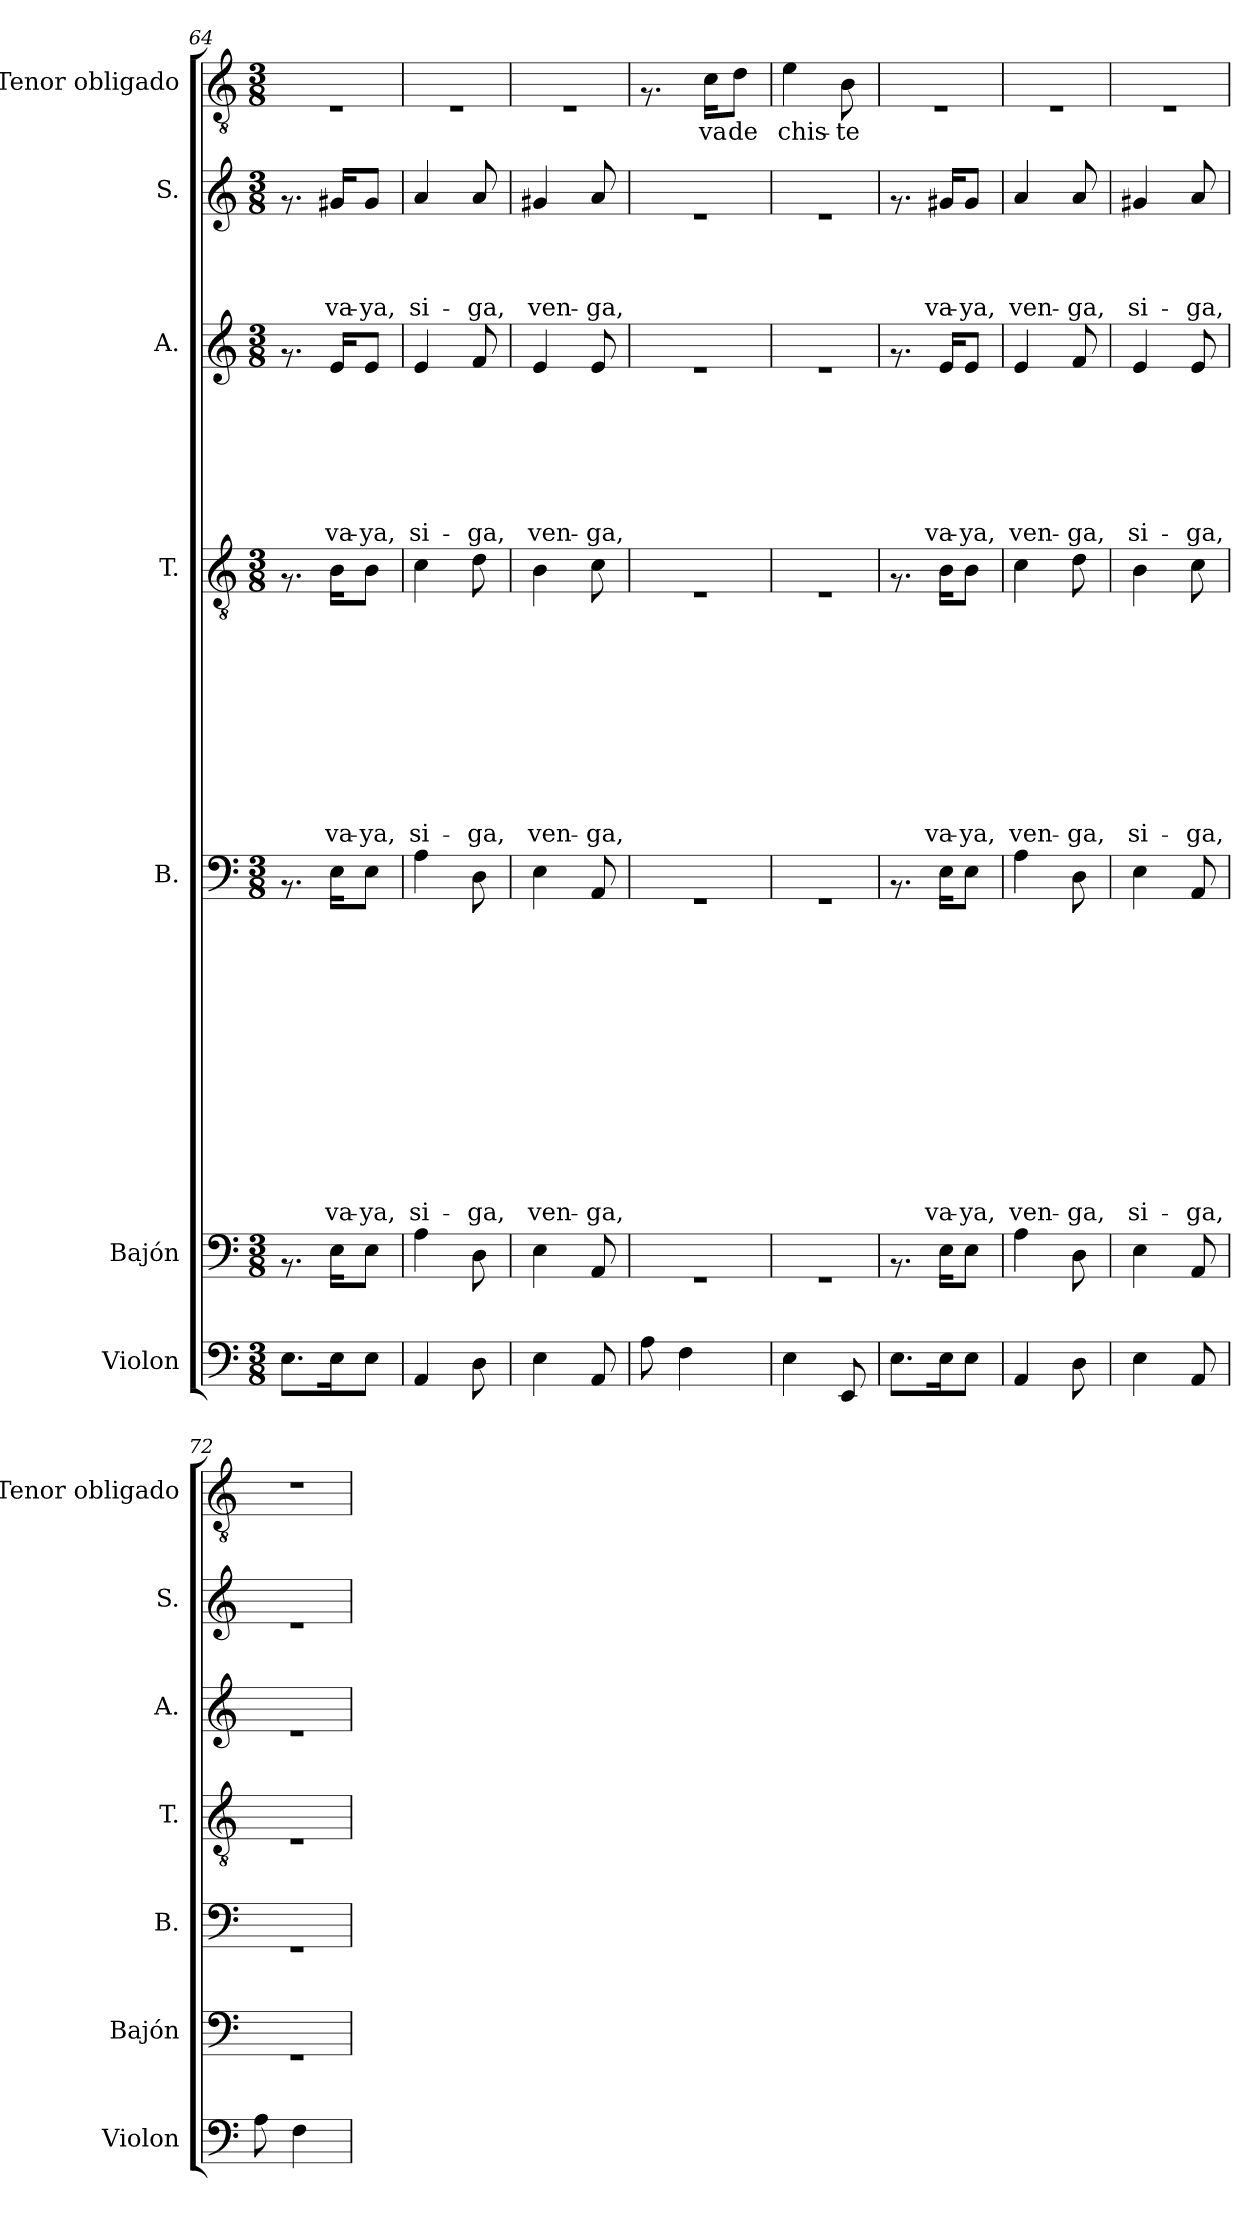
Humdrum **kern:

**kern	**kern	**kern	**text	**text	**text	**text	**text	**text	**text	**text	**text	**text	**text	**text	**text	**kern	**text	**text	**text	**text	**text	**text	**text	**text	**text	**text	**kern	**text	**text	**text	**text	**text	**text	**text	**kern	**text	**text	**text	**text	**kern	**text
*part7	*part6	*part5	*part5	*part5	*part5	*part5	*part5	*part5	*part5	*part5	*part5	*part5	*part5	*part5	*part5	*part4	*part4	*part4	*part4	*part4	*part4	*part4	*part4	*part4	*part4	*part4	*part3	*part3	*part3	*part3	*part3	*part3	*part3	*part3	*part2	*part2	*part2	*part2	*part2	*part1	*part1
*staff7	*staff6	*staff5	*staff5	*staff5	*staff5	*staff5	*staff5	*staff5	*staff5	*staff5	*staff5	*staff5	*staff5	*staff5	*staff5	*staff4	*staff4	*staff4	*staff4	*staff4	*staff4	*staff4	*staff4	*staff4	*staff4	*staff4	*staff3	*staff3	*staff3	*staff3	*staff3	*staff3	*staff3	*staff3	*staff2	*staff2	*staff2	*staff2	*staff2	*staff1	*staff1
*I"Violon	*I"Bajón	*I"B.	*	*	*	*	*	*	*	*	*	*	*	*	*	*I"T.	*	*	*	*	*	*	*	*	*	*	*I"A.	*	*	*	*	*	*	*	*I"S.	*	*	*	*	*I"Tenor obligado	*
*I'Violon	*I'Bajón	*I'B.	*	*	*	*	*	*	*	*	*	*	*	*	*	*I'T.	*	*	*	*	*	*	*	*	*	*	*I'A.	*	*	*	*	*	*	*	*I'S.	*	*	*	*	*I'Tenor obligado	*
*clefF4	*clefF4	*clefF4	*	*	*	*	*	*	*	*	*	*	*	*	*	*clefGv2	*	*	*	*	*	*	*	*	*	*	*clefG2	*	*	*	*	*	*	*	*clefG2	*	*	*	*	*clefGv2	*
*k[]	*k[]	*k[]	*	*	*	*	*	*	*	*	*	*	*	*	*	*k[]	*	*	*	*	*	*	*	*	*	*	*k[]	*	*	*	*	*	*	*	*k[]	*	*	*	*	*k[]	*
*C:	*C:	*C:	*	*	*	*	*	*	*	*	*	*	*	*	*	*C:	*	*	*	*	*	*	*	*	*	*	*C:	*	*	*	*	*	*	*	*C:	*	*	*	*	*C:	*
*M3/8	*M3/8	*M3/8	*	*	*	*	*	*	*	*	*	*	*	*	*	*M3/8	*	*	*	*	*	*	*	*	*	*	*M3/8	*	*	*	*	*	*	*	*M3/8	*	*	*	*	*M3/8	*
=64	=64	=64	=64	=64	=64	=64	=64	=64	=64	=64	=64	=64	=64	=64	=64	=64	=64	=64	=64	=64	=64	=64	=64	=64	=64	=64	=64	=64	=64	=64	=64	=64	=64	=64	=64	=64	=64	=64	=64	=64	=64
8.E\L	8.rAA	8.rAA	.	.	.	.	.	.	.	.	.	.	.	.	.	8.rF	.	.	.	.	.	.	.	.	.	.	8.rf	.	.	.	.	.	.	.	8.rf	.	.	.	.	4.rE	.
!	!	!	!	!	!	!	!	!	!	!	!	!	!	!	!LO:LY:b	!	!	!	!	!	!	!	!	!	!	!LO:LY:b	!	!	!	!	!	!	!	!LO:LY:b	!	!	!	!	!LO:LY:b	!	!
16E\k	16E\KL	16E\KL	.	.	.	.	.	.	.	.	.	.	.	.	va-	16B\KL	.	.	.	.	.	.	.	.	.	va-	16e/KL	.	.	.	.	.	.	va-	16g#X/KL	.	.	.	va-	.	.
!	!	!	!	!	!	!	!	!	!	!	!	!	!	!	!LO:LY:b	!	!	!	!	!	!	!	!	!	!	!LO:LY:b	!	!	!	!	!	!	!	!LO:LY:b	!	!	!	!	!LO:LY:b	!	!
8E\J	8E\J	8E\J	.	.	.	.	.	.	.	.	.	.	.	.	-ya,	8B\J	.	.	.	.	.	.	.	.	.	-ya,	8e/J	.	.	.	.	.	.	-ya,	8g#/J	.	.	.	-ya,	.	.
=65	=65	=65	=65	=65	=65	=65	=65	=65	=65	=65	=65	=65	=65	=65	=65	=65	=65	=65	=65	=65	=65	=65	=65	=65	=65	=65	=65	=65	=65	=65	=65	=65	=65	=65	=65	=65	=65	=65	=65	=65	=65
!	!	!	!	!	!	!	!	!	!	!	!	!	!	!	!LO:LY:b	!	!	!	!	!	!	!	!	!	!	!LO:LY:b	!	!	!	!	!	!	!	!LO:LY:b	!	!	!	!	!LO:LY:b	!	!
4AA/	4A\	4A\	.	.	.	.	.	.	.	.	.	.	.	.	si-	4c\	.	.	.	.	.	.	.	.	.	si-	4e/	.	.	.	.	.	.	si-	4a/	.	.	.	si-	4.rE	.
!	!	!	!	!	!	!	!	!	!	!	!	!	!	!	!LO:LY:b	!	!	!	!	!	!	!	!	!	!	!LO:LY:b	!	!	!	!	!	!	!	!LO:LY:b	!	!	!	!	!LO:LY:b	!	!
8D\	8D\	8D\	.	.	.	.	.	.	.	.	.	.	.	.	-ga,	8d\	.	.	.	.	.	.	.	.	.	-ga,	8f/	.	.	.	.	.	.	-ga,	8a/	.	.	.	-ga,	.	.
!!LO:PB:g=z
=66	=66	=66	=66	=66	=66	=66	=66	=66	=66	=66	=66	=66	=66	=66	=66	=66	=66	=66	=66	=66	=66	=66	=66	=66	=66	=66	=66	=66	=66	=66	=66	=66	=66	=66	=66	=66	=66	=66	=66	=66	=66
!	!	!	!	!	!	!	!	!	!	!	!	!	!	!	!LO:LY:b	!	!	!	!	!	!	!	!	!	!	!LO:LY:b	!	!	!	!	!	!	!	!LO:LY:b	!	!	!	!	!LO:LY:b	!	!
4E\	4E\	4E\	.	.	.	.	.	.	.	.	.	.	.	.	ven-	4B\	.	.	.	.	.	.	.	.	.	ven-	4e/	.	.	.	.	.	.	ven-	4g#X/	.	.	.	ven-	4.rE	.
!	!	!	!	!	!	!	!	!	!	!	!	!	!	!	!LO:LY:b	!	!	!	!	!	!	!	!	!	!	!LO:LY:b	!	!	!	!	!	!	!	!LO:LY:b	!	!	!	!	!LO:LY:b	!	!
8AA/	8AA/	8AA/	.	.	.	.	.	.	.	.	.	.	.	.	-ga,	8c\	.	.	.	.	.	.	.	.	.	-ga,	8e/	.	.	.	.	.	.	-ga,	8a/	.	.	.	-ga,	.	.
=67	=67	=67	=67	=67	=67	=67	=67	=67	=67	=67	=67	=67	=67	=67	=67	=67	=67	=67	=67	=67	=67	=67	=67	=67	=67	=67	=67	=67	=67	=67	=67	=67	=67	=67	=67	=67	=67	=67	=67	=67	=67
8A\	4.rGG	4.rGG	.	.	.	.	.	.	.	.	.	.	.	.	.	4.rE	.	.	.	.	.	.	.	.	.	.	4.re	.	.	.	.	.	.	.	4.re	.	.	.	.	8.rF	.
4F\	.	.	.	.	.	.	.	.	.	.	.	.	.	.	.	.	.	.	.	.	.	.	.	.	.	.	.	.	.	.	.	.	.	.	.	.	.	.	.	.	.
!	!	!	!	!	!	!	!	!	!	!	!	!	!	!	!	!	!	!	!	!	!	!	!	!	!	!	!	!	!	!	!	!	!	!	!	!	!	!	!	!	!LO:LY:b
.	.	.	.	.	.	.	.	.	.	.	.	.	.	.	.	.	.	.	.	.	.	.	.	.	.	.	.	.	.	.	.	.	.	.	.	.	.	.	.	16c\KL	va
!	!	!	!	!	!	!	!	!	!	!	!	!	!	!	!	!	!	!	!	!	!	!	!	!	!	!	!	!	!	!	!	!	!	!	!	!	!	!	!	!	!LO:LY:b
.	.	.	.	.	.	.	.	.	.	.	.	.	.	.	.	.	.	.	.	.	.	.	.	.	.	.	.	.	.	.	.	.	.	.	.	.	.	.	.	8d\J	de
=68	=68	=68	=68	=68	=68	=68	=68	=68	=68	=68	=68	=68	=68	=68	=68	=68	=68	=68	=68	=68	=68	=68	=68	=68	=68	=68	=68	=68	=68	=68	=68	=68	=68	=68	=68	=68	=68	=68	=68	=68	=68
!	!	!	!	!	!	!	!	!	!	!	!	!	!	!	!	!	!	!	!	!	!	!	!	!	!	!	!	!	!	!	!	!	!	!	!	!	!	!	!	!	!LO:LY:b
4E\	4.rGG	4.rGG	.	.	.	.	.	.	.	.	.	.	.	.	.	4.rE	.	.	.	.	.	.	.	.	.	.	4.re	.	.	.	.	.	.	.	4.re	.	.	.	.	4e\	chis-
!	!	!	!	!	!	!	!	!	!	!	!	!	!	!	!	!	!	!	!	!	!	!	!	!	!	!	!	!	!	!	!	!	!	!	!	!	!	!	!	!	!LO:LY:b
8EE/	.	.	.	.	.	.	.	.	.	.	.	.	.	.	.	.	.	.	.	.	.	.	.	.	.	.	.	.	.	.	.	.	.	.	.	.	.	.	.	8B\	-te
=69	=69	=69	=69	=69	=69	=69	=69	=69	=69	=69	=69	=69	=69	=69	=69	=69	=69	=69	=69	=69	=69	=69	=69	=69	=69	=69	=69	=69	=69	=69	=69	=69	=69	=69	=69	=69	=69	=69	=69	=69	=69
8.E\L	8.rAA	8.rAA	.	.	.	.	.	.	.	.	.	.	.	.	.	8.rF	.	.	.	.	.	.	.	.	.	.	8.rf	.	.	.	.	.	.	.	8.rf	.	.	.	.	4.rE	.
!	!	!	!	!	!	!	!	!	!	!	!	!	!	!	!LO:LY:b	!	!	!	!	!	!	!	!	!	!	!LO:LY:b	!	!	!	!	!	!	!	!LO:LY:b	!	!	!	!	!LO:LY:b	!	!
16E\k	16E\KL	16E\KL	.	.	.	.	.	.	.	.	.	.	.	.	va-	16B\KL	.	.	.	.	.	.	.	.	.	va-	16e/KL	.	.	.	.	.	.	va-	16g#X/KL	.	.	.	va-	.	.
!	!	!	!	!	!	!	!	!	!	!	!	!	!	!	!LO:LY:b	!	!	!	!	!	!	!	!	!	!	!LO:LY:b	!	!	!	!	!	!	!	!LO:LY:b	!	!	!	!	!LO:LY:b	!	!
8E\J	8E\J	8E\J	.	.	.	.	.	.	.	.	.	.	.	.	-ya,	8B\J	.	.	.	.	.	.	.	.	.	-ya,	8e/J	.	.	.	.	.	.	-ya,	8g#/J	.	.	.	-ya,	.	.
=70	=70	=70	=70	=70	=70	=70	=70	=70	=70	=70	=70	=70	=70	=70	=70	=70	=70	=70	=70	=70	=70	=70	=70	=70	=70	=70	=70	=70	=70	=70	=70	=70	=70	=70	=70	=70	=70	=70	=70	=70	=70
!	!	!	!	!	!	!	!	!	!	!	!	!	!	!	!LO:LY:b	!	!	!	!	!	!	!	!	!	!	!LO:LY:b	!	!	!	!	!	!	!	!LO:LY:b	!	!	!	!	!LO:LY:b	!	!
4AA/	4A\	4A\	.	.	.	.	.	.	.	.	.	.	.	.	ven-	4c\	.	.	.	.	.	.	.	.	.	ven-	4e/	.	.	.	.	.	.	ven-	4a/	.	.	.	ven-	4.rE	.
!	!	!	!	!	!	!	!	!	!	!	!	!	!	!	!LO:LY:b	!	!	!	!	!	!	!	!	!	!	!LO:LY:b	!	!	!	!	!	!	!	!LO:LY:b	!	!	!	!	!LO:LY:b	!	!
8D\	8D\	8D\	.	.	.	.	.	.	.	.	.	.	.	.	-ga,	8d\	.	.	.	.	.	.	.	.	.	-ga,	8f/	.	.	.	.	.	.	-ga,	8a/	.	.	.	-ga,	.	.
=71	=71	=71	=71	=71	=71	=71	=71	=71	=71	=71	=71	=71	=71	=71	=71	=71	=71	=71	=71	=71	=71	=71	=71	=71	=71	=71	=71	=71	=71	=71	=71	=71	=71	=71	=71	=71	=71	=71	=71	=71	=71
!	!	!	!	!	!	!	!	!	!	!	!	!	!	!	!LO:LY:b	!	!	!	!	!	!	!	!	!	!	!LO:LY:b	!	!	!	!	!	!	!	!LO:LY:b	!	!	!	!	!LO:LY:b	!	!
4E\	4E\	4E\	.	.	.	.	.	.	.	.	.	.	.	.	si-	4B\	.	.	.	.	.	.	.	.	.	si-	4e/	.	.	.	.	.	.	si-	4g#X/	.	.	.	si-	4.rE	.
!	!	!	!	!	!	!	!	!	!	!	!	!	!	!	!LO:LY:b	!	!	!	!	!	!	!	!	!	!	!LO:LY:b	!	!	!	!	!	!	!	!LO:LY:b	!	!	!	!	!LO:LY:b	!	!
8AA/	8AA/	8AA/	.	.	.	.	.	.	.	.	.	.	.	.	-ga,	8c\	.	.	.	.	.	.	.	.	.	-ga,	8e/	.	.	.	.	.	.	-ga,	8a/	.	.	.	-ga,	.	.
=72	=72	=72	=72	=72	=72	=72	=72	=72	=72	=72	=72	=72	=72	=72	=72	=72	=72	=72	=72	=72	=72	=72	=72	=72	=72	=72	=72	=72	=72	=72	=72	=72	=72	=72	=72	=72	=72	=72	=72	=72	=72
8A\	4.rGG	4.rGG	.	.	.	.	.	.	.	.	.	.	.	.	.	4.rE	.	.	.	.	.	.	.	.	.	.	4.re	.	.	.	.	.	.	.	4.re	.	.	.	.	4.r	.
4F\	.	.	.	.	.	.	.	.	.	.	.	.	.	.	.	.	.	.	.	.	.	.	.	.	.	.	.	.	.	.	.	.	.	.	.	.	.	.	.	.	.
=	=	=	=	=	=	=	=	=	=	=	=	=	=	=	=	=	=	=	=	=	=	=	=	=	=	=	=	=	=	=	=	=	=	=	=	=	=	=	=	=	=
*-	*-	*-	*-	*-	*-	*-	*-	*-	*-	*-	*-	*-	*-	*-	*-	*-	*-	*-	*-	*-	*-	*-	*-	*-	*-	*-	*-	*-	*-	*-	*-	*-	*-	*-	*-	*-	*-	*-	*-	*-	*-
